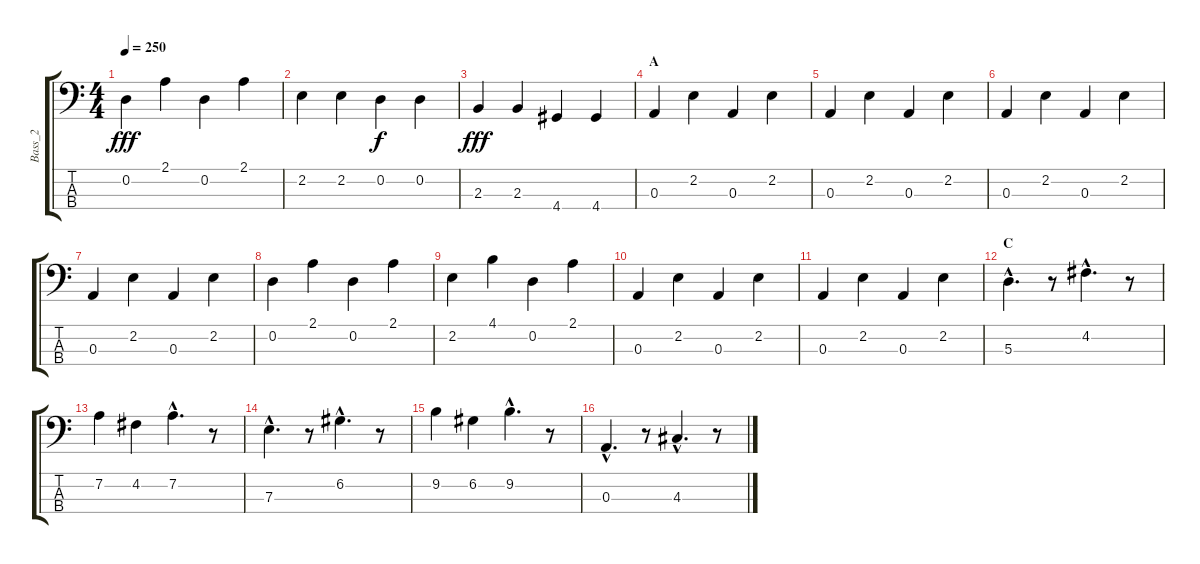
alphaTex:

\track ("Bass_2" "Bass_2") {instrument acousticbass}
\staff {score tabs}
\tuning (G2 D2 A1 E1) {hide}
\ts (4 4)
\tempo 250
\clef f4
\ks c
0.2.4{dy fff} 2.1.4 0.2.4 2.1.4 |
2.2.4 2.2.4 0.2.4{dy f} 0.2.4 |
2.3.4{dy fff} 2.3.4 4.4.4 4.4.4 |
\section ("" "A")
0.3.4 2.2.4 0.3.4 2.2.4 |
0.3.4 2.2.4 0.3.4 2.2.4 |
0.3.4 2.2.4 0.3.4 2.2.4 |
0.3.4 2.2.4 0.3.4 2.2.4 |
0.2.4 2.1.4 0.2.4 2.1.4 |
2.2.4 4.1.4 0.2.4 2.1.4 |
0.3.4 2.2.4 0.3.4 2.2.4 |
0.3.4 2.2.4 0.3.4 2.2.4 |
\section ("" "C")
5.3{hac}.4{d} r.8 4.2{hac}.4{d} r.8 |
7.2.4 4.2.4 7.2{hac}.4{d} r.8 |
7.3{hac}.4{d} r.8 6.2{hac}.4{d} r.8 |
9.2.4 6.2.4 9.2{hac}.4{d} r.8 |
0.3{hac}.4{d} r.8 4.3{hac}.4{d} r.8
